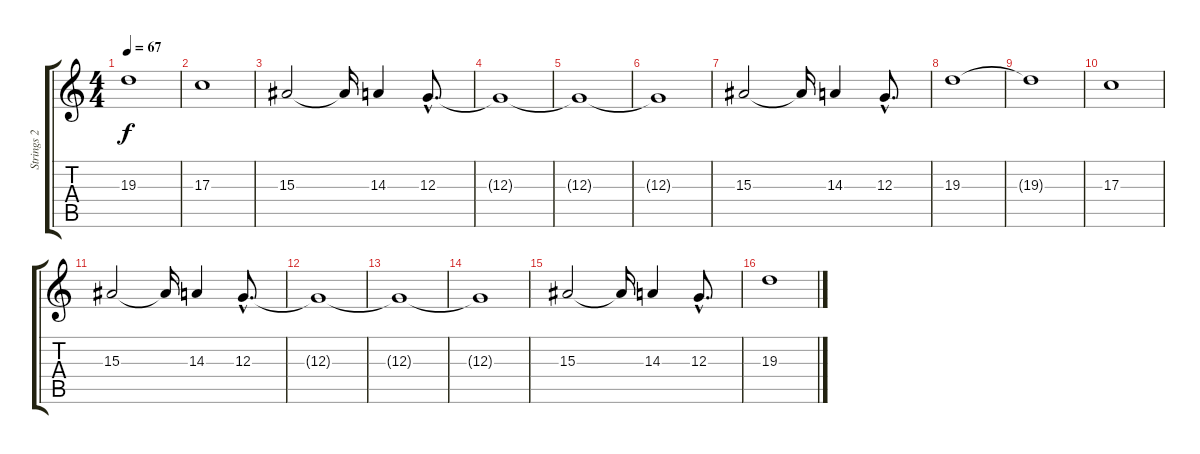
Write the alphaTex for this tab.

\track ("Strings 2" "Strings 2") {instrument stringensemble1}
\staff {score tabs}
\tuning (E4 B3 G3 D3 A2 E2) {hide}
\ts (4 4)
\tempo 67
\clef g2
\ks c
19.3{t}.1{dy f} |
17.3.1 |
15.3.2 15.3{t}.16 14.3.4 12.3{hac}.8{d} |
12.3{t}.1 |
12.3{t}.1 |
12.3{t}.1 |
15.3.2{volume 16} 15.3{t}.16 14.3.4 12.3{hac}.8{d} |
19.3.1 |
19.3{t}.1 |
17.3.1 |
15.3.2 15.3{t}.16 14.3.4 12.3{hac}.8{d} |
12.3{t}.1 |
12.3{t}.1 |
12.3{t}.1 |
15.3.2{volume 16} 15.3{t}.16 14.3.4 12.3{hac}.8{d} |
19.3.1
